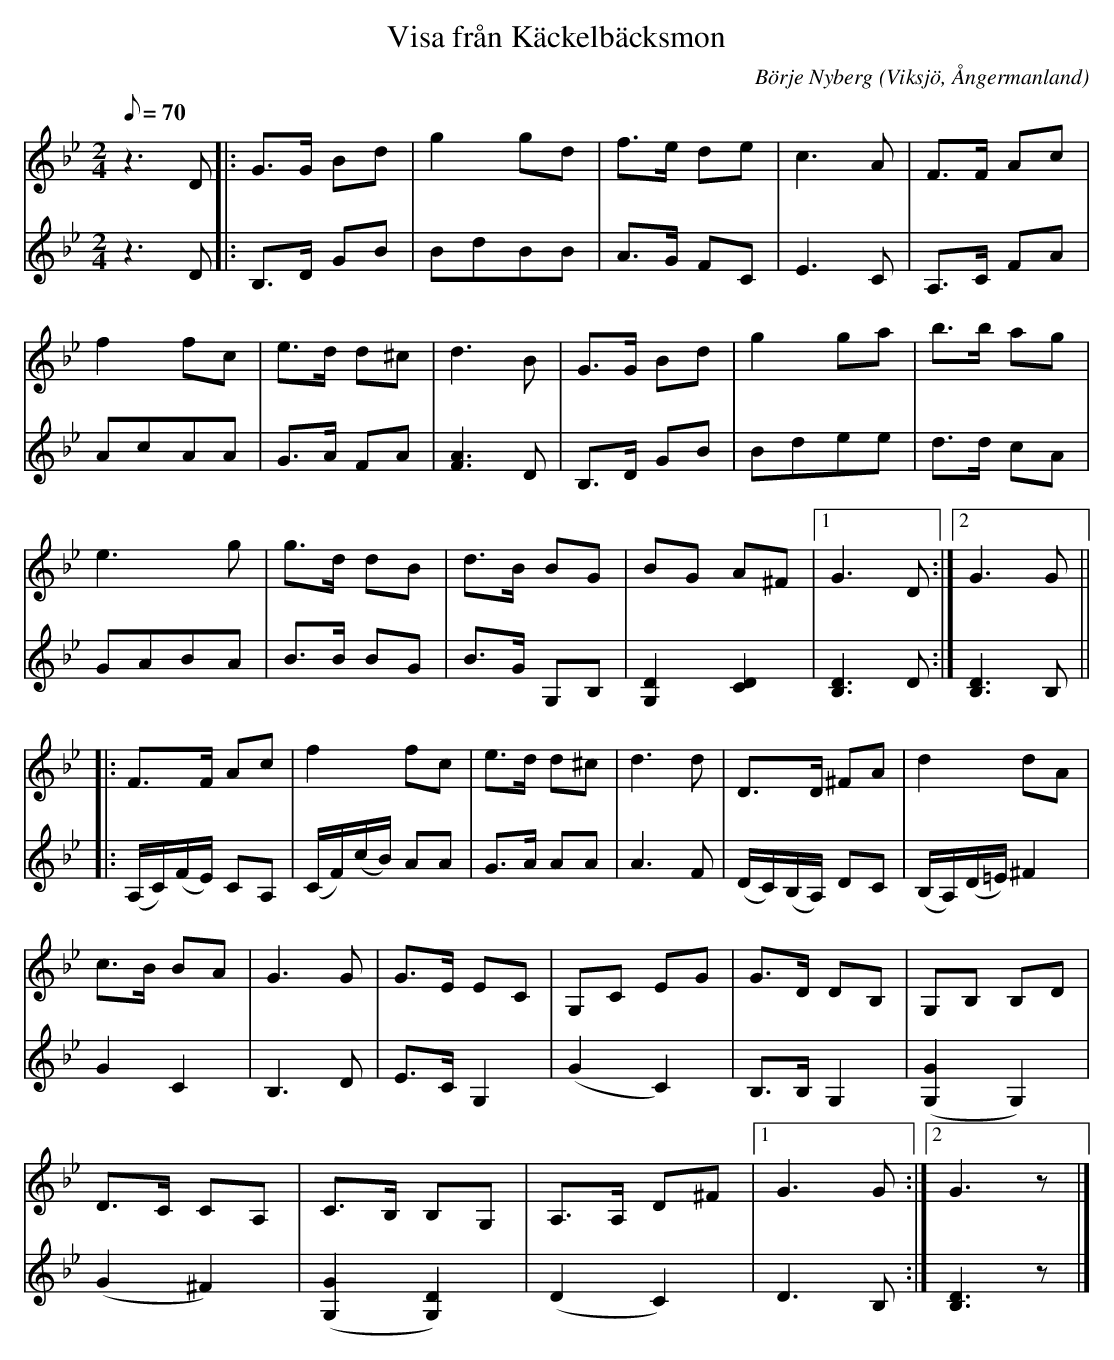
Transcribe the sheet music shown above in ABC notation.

X:1
T:Visa från Käckelbäcksmon
C:Börje Nyberg
O:Viksjö, Ångermanland
M:2/4
L:1/8
Q:70
K:Gm
V:1
z2> D2|: G>G Bd | g2 gd | f>e de | c2>A2 | F>F Ac |
f2 fc | e>d d^c | d2>B2 | G>G Bd |g2 ga | b>b ag |
e2> g2 | g>d dB |d>B BG |BG A^F |1 G2> D2 :|2 G2> G2 ||
|: F>F Ac | f2 fc | e>d d^c | d2>d2 | D>D ^FA | d2 dA |
c>B BA |G2> G2 | G>E EC | G,C EG | G>D DB, | G,B, B,D |
D>C CA, | C>B, B,G, | A,>A, D^F |1 G2> G2 :|2 G2> z2 |]
V:2
z2> D2 |: B,>D GB| BdBB | A>G FC | E2>C2 | A,>C FA |
AcAA | G>A FA | [A2F2]> D2 | B,>D GB | Bdee | d>d cA |
GABA | B>B BG | B>G G,B, | [G,2D2] [C2D2] | [D2B,2]> D2 :| [D2B,2]> B,2 ||
|: (A,/2C/2)(F/2E/2) CA, | (C/2F/2)(c/2B/2) AA | G>A AA | A2> F2 | (D/2C/2)(B,/2A,/2) DC | (B,/2A,/2)(D/2=E/2) ^F2 |
G2 C2 | B,2> D2 | E>C G,2 |(G2 C2) | B,>B, G,2 | ([G,2G2] G,2) |
(G2 ^F2) | ([G2G,2] [D2G,2]) | (D2 C2) | D2> B,2 :| [D2B,2]> z2 |]
